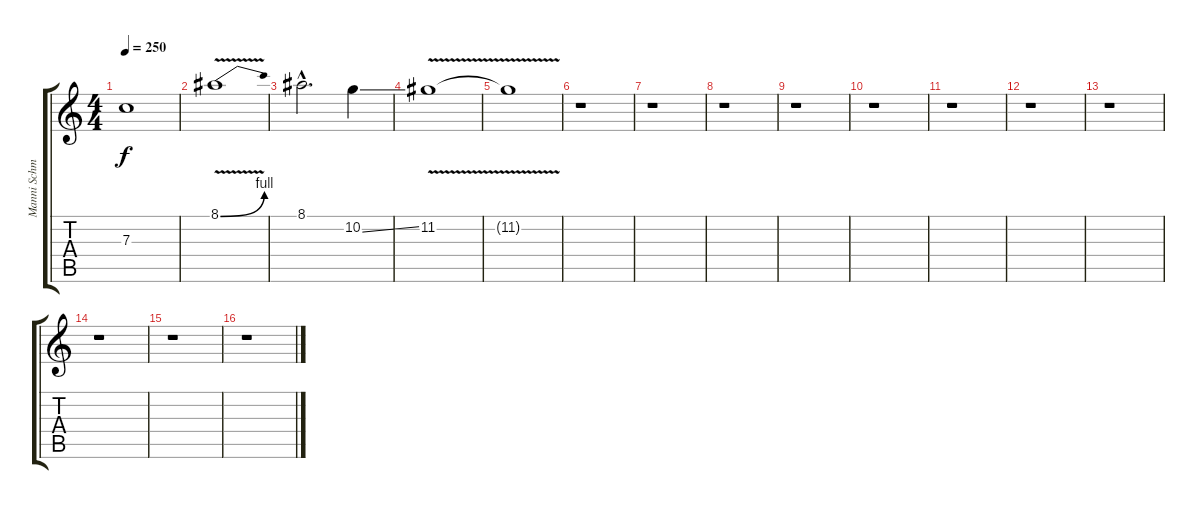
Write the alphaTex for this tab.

\track ("Manni Schmidt (Solista 1)" "Manni Schm") {instrument distortionguitar}
\staff {score tabs}
\tuning (D4 A3 F3 C3 G2 D2) {hide}
\ts (4 4)
\tempo 250
\clef g2
\ks c
7.3{t}.1{dy f} |
8.1{be (bend 0 0 60 4) v}.1 |
8.1{hac}.2{d} 10.2{ss}.4 |
11.2{v}.1 |
11.2{t}.1 |
r.1 |
r.1 |
r.1 |
r.1 |
r.1 |
r.1 |
r.1 |
r.1 |
r.1 |
r.1 |
r.1
